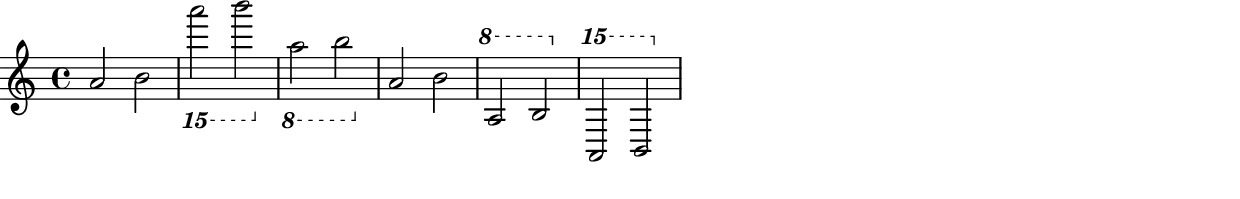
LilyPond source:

%% Generated by lilypond-book
%% Options: [exampleindent=10.16\mm,indent=0\mm,line-width=160\mm,paper-height=845.047\pt,paper-width=597.508\pt,papersize='(cons (* 597.508 pt) (* 845.047 pt)),quote]
\include "lilypond-book-preamble.ly"


% ****************************************************************
% Start cut-&-pastable-section
% ****************************************************************

#(ly:set-option 'eps-box-padding 3.000000)



\paper {
  #(set-paper-size '(cons (* 597.508 pt) (* 845.047 pt)))
  indent = 0\mm
  line-width = 160\mm
  % offset the left padding, also add 1mm as lilypond creates cropped
  % images with a little space on the right
  line-width = #(- line-width (* mm  3.000000) (* mm 1))
  line-width = 160\mm - 2.0 * 10.16\mm
  % offset the left padding, also add 1mm as lilypond creates cropped
  % images with a little space on the right
  line-width = #(- line-width (* mm  3.000000) (* mm 1))
}

\layout {
  
}




% ****************************************************************
% ly snippet:
% ****************************************************************
\sourcefileline 1518
\relative c'' {
  a2 b
  \ottava -2
  a2 b
  \ottava -1
  a2 b
  \ottava 0
  a2 b
  \ottava 1
  a2 b
  \ottava 2
  a2 b
}


% ****************************************************************
% end ly snippet
% ****************************************************************
